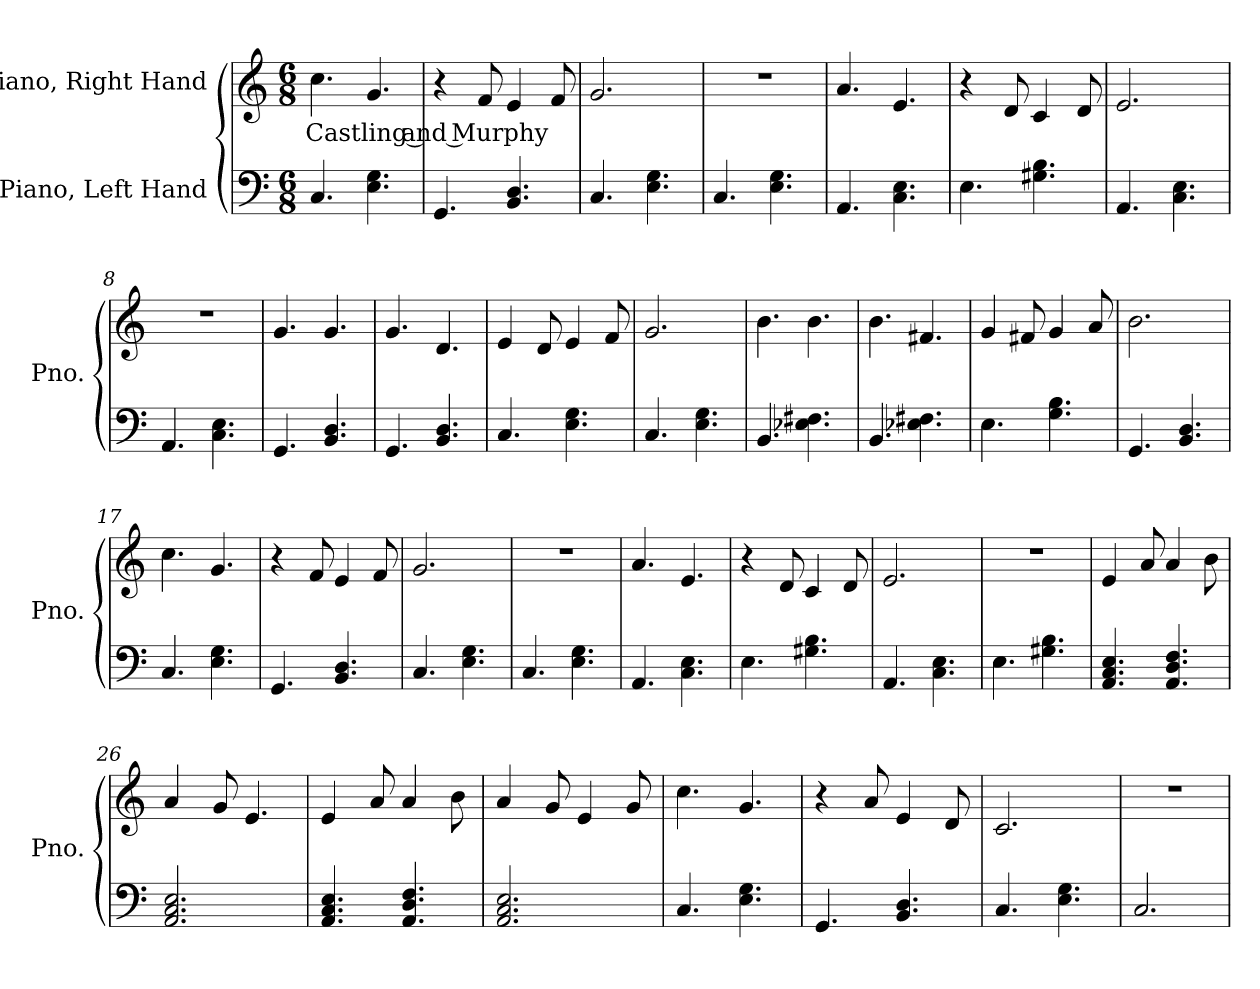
**kern	**kern	**text
*part2	*part1	*part1
*staff2	*staff1	*staff1
*I"Piano, Left Hand	*I"Piano, Right Hand	*
*I'Pno.	*I'Pno.	*
*clefF4	*clefG2	*
*k[]	*k[]	*
*M6/8	*M6/8	*
*MM146	*MM146	*
=1	=1	=1
!	!	!LO:LY:b
4.C/	4.cc\	Castling and Murphy
4.E\ 4.G\	4.g/	.
=2	=2	=2
4.GG/	4r	.
.	8f/	.
4.BB/ 4.D/	4e/	.
.	8f/	.
=3	=3	=3
4.C/	2.g/	.
4.E\ 4.G\	.	.
=4	=4	=4
4.C/	2.r	.
4.E\ 4.G\	.	.
=5	=5	=5
4.AA/	4.a/	.
4.C\ 4.E\	4.e/	.
=6	=6	=6
4.E\	4r	.
.	8d/	.
4.G#X\ 4.B\	4c/	.
.	8d/	.
!!LO:LB:g=z
=7	=7	=7
4.AA/	2.e/	.
4.C\ 4.E\	.	.
=8	=8	=8
4.AA/	2.r	.
4.C\ 4.E\	.	.
=9	=9	=9
4.GG/	4.g/	.
4.BB/ 4.D/	4.g/	.
=10	=10	=10
4.GG/	4.g/	.
4.BB/ 4.D/	4.d/	.
=11	=11	=11
4.C/	4e/	.
.	8d/	.
4.E\ 4.G\	4e/	.
.	8f/	.
=12	=12	=12
4.C/	2.g/	.
4.E\ 4.G\	.	.
=13	=13	=13
4.BB/	4.b\	.
4.E-X\ 4.F#X\	4.b\	.
=14	=14	=14
4.BB/	4.b\	.
4.E-X\ 4.F#X\	4.f#X/	.
!!LO:LB:g=z
=15	=15	=15
4.E\	4g/	.
.	8f#X/	.
4.G\ 4.B\	4g/	.
.	8a/	.
=16	=16	=16
4.GG/	2.b\	.
4.BB/ 4.D/	.	.
=17	=17	=17
4.C/	4.cc\	.
4.E\ 4.G\	4.g/	.
=18	=18	=18
4.GG/	4r	.
.	8f/	.
4.BB/ 4.D/	4e/	.
.	8f/	.
=19	=19	=19
4.C/	2.g/	.
4.E\ 4.G\	.	.
=20	=20	=20
4.C/	2.r	.
4.E\ 4.G\	.	.
=21	=21	=21
4.AA/	4.a/	.
4.C\ 4.E\	4.e/	.
=22	=22	=22
4.E\	4r	.
.	8d/	.
4.G#X\ 4.B\	4c/	.
.	8d/	.
=23	=23	=23
4.AA/	2.e/	.
4.C\ 4.E\	.	.
!!LO:LB:g=z
=24	=24	=24
4.E\	2.r	.
4.G#X\ 4.B\	.	.
=25	=25	=25
4.AA/ 4.C/ 4.E/	4e/	.
.	8a/	.
4.AA/ 4.D/ 4.F/	4a/	.
.	8b\	.
=26	=26	=26
2.AA/ 2.C/ 2.E/	4a/	.
.	8g/	.
.	4.e/	.
=27	=27	=27
4.AA/ 4.C/ 4.E/	4e/	.
.	8a/	.
4.AA/ 4.D/ 4.F/	4a/	.
.	8b\	.
=28	=28	=28
2.AA/ 2.C/ 2.E/	4a/	.
.	8g/	.
.	4e/	.
.	8g/	.
=29	=29	=29
4.C/	4.cc\	.
4.E\ 4.G\	4.g/	.
=30	=30	=30
4.GG/	4r	.
.	8a/	.
4.BB/ 4.D/	4e/	.
.	8d/	.
=31	=31	=31
4.C/	2.c/	.
4.E\ 4.G\	.	.
=32	=32	=32
2.C/	2.r	.
=	=	=
*-	*-	*-
